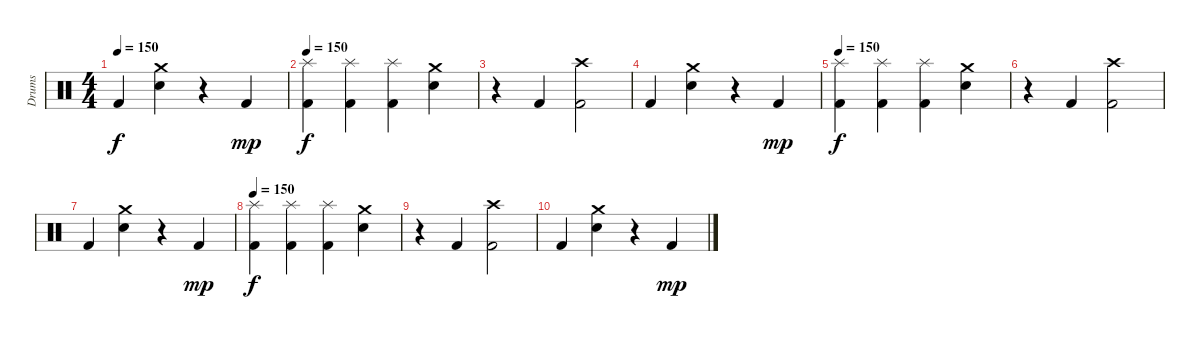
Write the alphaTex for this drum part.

\track ("Drums" "Drums") {instrument percussion}
\staff {score}
\articulation defaults
\ts (4 4)
\tempo 150
\clef neutral
\ks c "Kick (hit) 2".4{dy f}
("Crash medium (hit)" "Electric Snare (hit)").4 r.4 "Kick (hit) 2".4{dy mp} |
\tempo 150
("Splash (hit)" "Kick (hit) 2").4{dy f} ("Splash (hit)" "Kick (hit) 2").4 ("Splash (hit)" "Kick (hit) 2").4 ("Crash medium (hit)" "Electric Snare (hit)").4 |
r.4 "Kick (hit) 2".4 ("Crash high (hit)" "Kick (hit) 2").2 |
"Kick (hit) 2".4 ("Crash medium (hit)" "Electric Snare (hit)").4 r.4 "Kick (hit) 2".4{dy mp} |
\tempo 150
("Splash (hit)" "Kick (hit) 2").4{dy f} ("Splash (hit)" "Kick (hit) 2").4 ("Splash (hit)" "Kick (hit) 2").4 ("Crash medium (hit)" "Electric Snare (hit)").4 |
r.4 "Kick (hit) 2".4 ("Crash high (hit)" "Kick (hit) 2").2 |
"Kick (hit) 2".4 ("Crash medium (hit)" "Electric Snare (hit)").4 r.4 "Kick (hit) 2".4{dy mp} |
\tempo 150
("Splash (hit)" "Kick (hit) 2").4{dy f} ("Splash (hit)" "Kick (hit) 2").4 ("Splash (hit)" "Kick (hit) 2").4 ("Crash medium (hit)" "Electric Snare (hit)").4 |
r.4 "Kick (hit) 2".4 ("Crash high (hit)" "Kick (hit) 2").2 |
"Kick (hit) 2".4 ("Crash medium (hit)" "Electric Snare (hit)").4 r.4 "Kick (hit) 2".4{dy mp}
